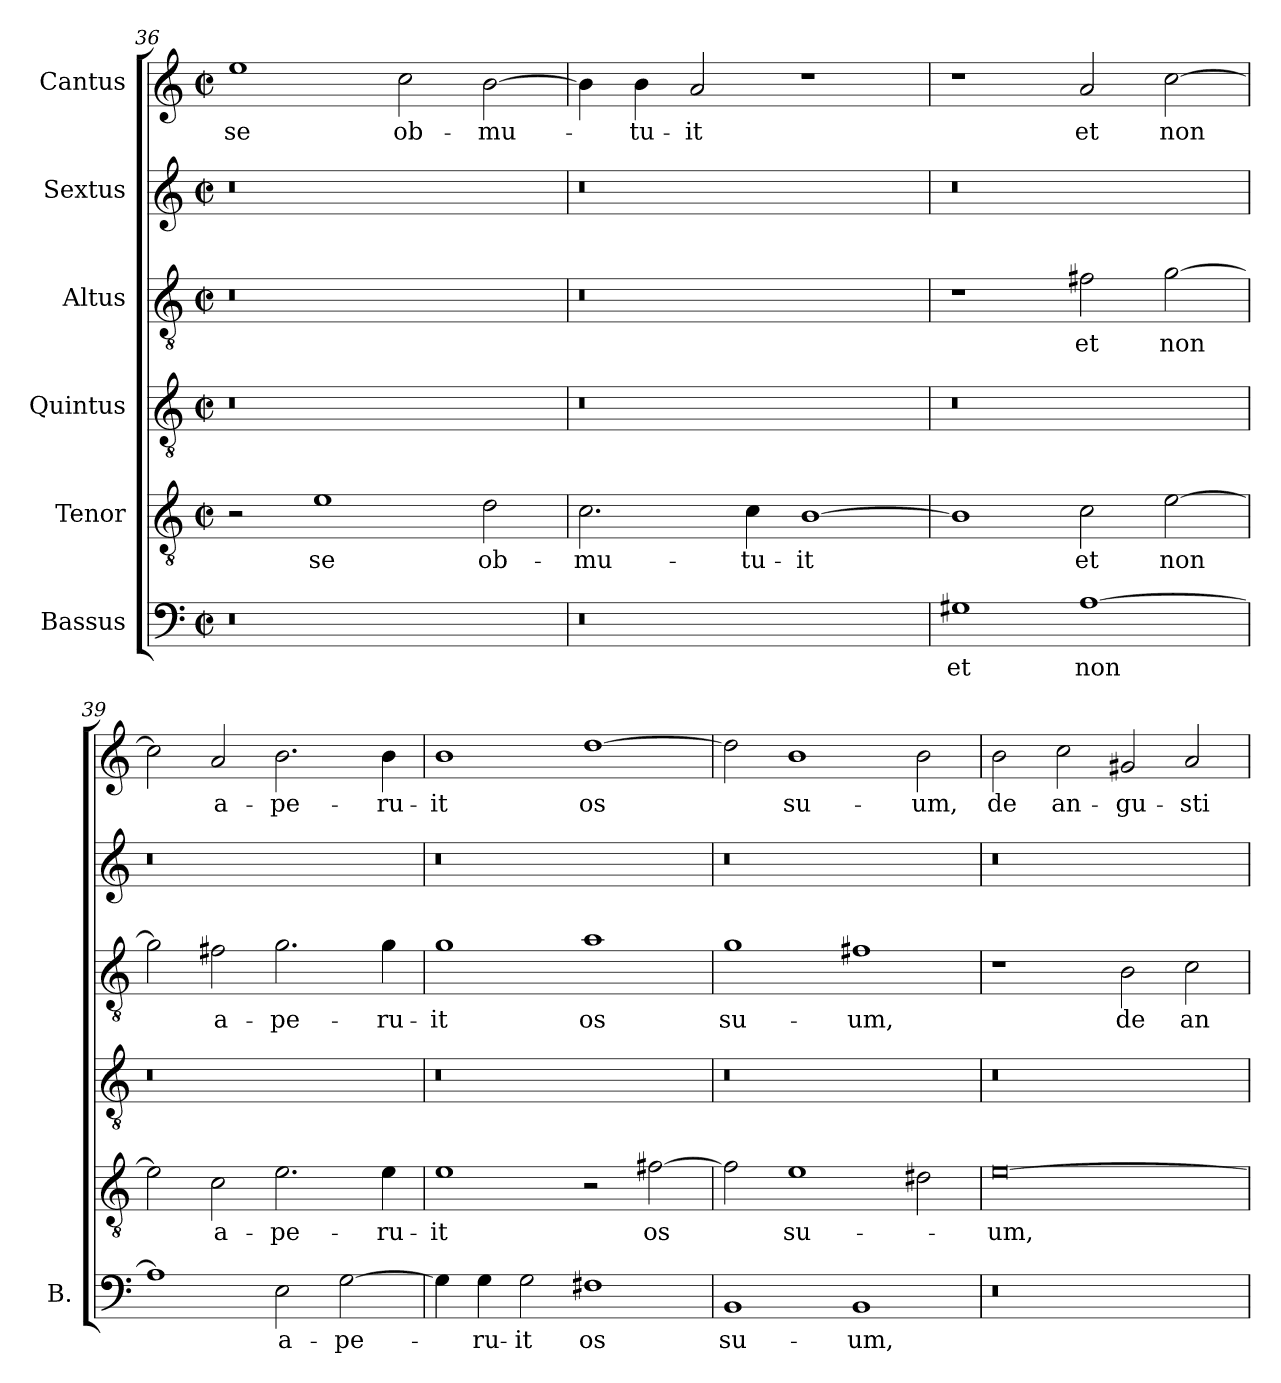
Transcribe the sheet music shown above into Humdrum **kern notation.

**kern	**text	**kern	**text	**kern	**kern	**text	**kern	**kern	**text
*part6	*part6	*part5	*part5	*part4	*part3	*part3	*part2	*part1	*part1
*staff6	*staff6	*staff5	*staff5	*staff4	*staff3	*staff3	*staff2	*staff1	*staff1
*I"Bassus	*	*I"Tenor	*	*I"Quintus	*I"Altus	*	*I"Sextus	*I"Cantus	*
*I'B.	*	*	*	*	*	*	*	*	*
*clefF4	*	*clefGv2	*	*clefGv2	*clefGv2	*	*clefG2	*clefG2	*
*k[]	*	*k[]	*	*k[]	*k[]	*	*k[]	*k[]	*
*C:	*	*C:	*	*C:	*C:	*	*C:	*C:	*
*M2/2	*	*M2/2	*	*M2/2	*M2/2	*	*M2/2	*M2/2	*
*met(c|)	*	*met(c|)	*	*met(c|)	*met(c|)	*	*met(c|)	*met(c|)	*
=36	=36	=36	=36	=36	=36	=36	=36	=36	=36
!LO:N:vis=0	!	!	!	!LO:N:vis=0	!LO:N:vis=0	!	!LO:N:vis=0	!	!
1r	.	2r	.	1r	1r	.	1r	1ee\	se
.	.	1e\	se	.	.	.	.	.	.
1ryy	.	.	.	1ryy	1ryy	.	1ryy	2cc\	ob-
.	.	2d\	ob-	.	.	.	.	[2b\	-mu-
=37	=37	=37	=37	=37	=37	=37	=37	=37	=37
!LO:N:vis=0	!	!	!	!LO:N:vis=0	!LO:N:vis=0	!	!LO:N:vis=0	!	!
1r	.	2.c\	-mu-	1r	1r	.	1r	4b\]	.
.	.	.	.	.	.	.	.	4b\	-tu-
.	.	.	.	.	.	.	.	2a/	-it
.	.	4c\	-tu-	.	.	.	.	.	.
1ryy	.	[1B\	-it	1ryy	1ryy	.	1ryy	1r	.
=38	=38	=38	=38	=38	=38	=38	=38	=38	=38
!	!	!	!	!LO:N:vis=0	!	!	!LO:N:vis=0	!	!
1G#X\	et	1B\]	.	1r	1r	.	1r	1r	.
[1A\	non	2c\	et	1ryy	2f#X\	et	1ryy	2a/	et
.	.	[2e\	non	.	[2g\	non	.	[2cc\	non
=39	=39	=39	=39	=39	=39	=39	=39	=39	=39
!	!	!	!	!LO:N:vis=0	!	!	!LO:N:vis=0	!	!
1A\]	.	2e\]	.	1r	2g\]	.	1r	2cc\]	.
.	.	2c\	a-	.	2f#X\	a-	.	2a/	a-
2E\	a-	2.e\	-pe-	1ryy	2.g\	-pe-	1ryy	2.b\	-pe-
[2G\	-pe-	.	.	.	.	.	.	.	.
.	.	4e\	-ru-	.	4g\	-ru-	.	4b\	-ru-
=40	=40	=40	=40	=40	=40	=40	=40	=40	=40
!	!	!	!	!LO:N:vis=0	!	!	!LO:N:vis=0	!	!
4G\]	.	1e\	-it	1r	1g\	-it	1r	1b\	-it
4G\	-ru-	.	.	.	.	.	.	.	.
2G\	-it	.	.	.	.	.	.	.	.
1F#X\	os	2r	.	1ryy	1a\	os	1ryy	[1dd\	os
.	.	[2f#X\	os	.	.	.	.	.	.
=41	=41	=41	=41	=41	=41	=41	=41	=41	=41
!	!	!	!	!LO:N:vis=0	!	!	!LO:N:vis=0	!	!
1BB/	su-	2f#\]	.	1r	1g\	su-	1r	2dd\]	.
.	.	1e\	su-	.	.	.	.	1b\	su-
1BB/	-um,	.	.	1ryy	1f#X\	-um,	1ryy	.	.
.	.	2d#X\	.	.	.	.	.	2b\	-um,
=42	=42	=42	=42	=42	=42	=42	=42	=42	=42
!LO:N:vis=0	!	!	!	!LO:N:vis=0	!	!	!LO:N:vis=0	!	!
1r	.	[0e\	-um,	1r	1r	.	1r	2b\	de
.	.	.	.	.	.	.	.	2cc\	an-
1ryy	.	.	.	1ryy	2B\	de	1ryy	2g#X/	-gu-
.	.	.	.	.	2c\	an-	.	2a/	-sti-
=	=	=	=	=	=	=	=	=	=
*-	*-	*-	*-	*-	*-	*-	*-	*-	*-
